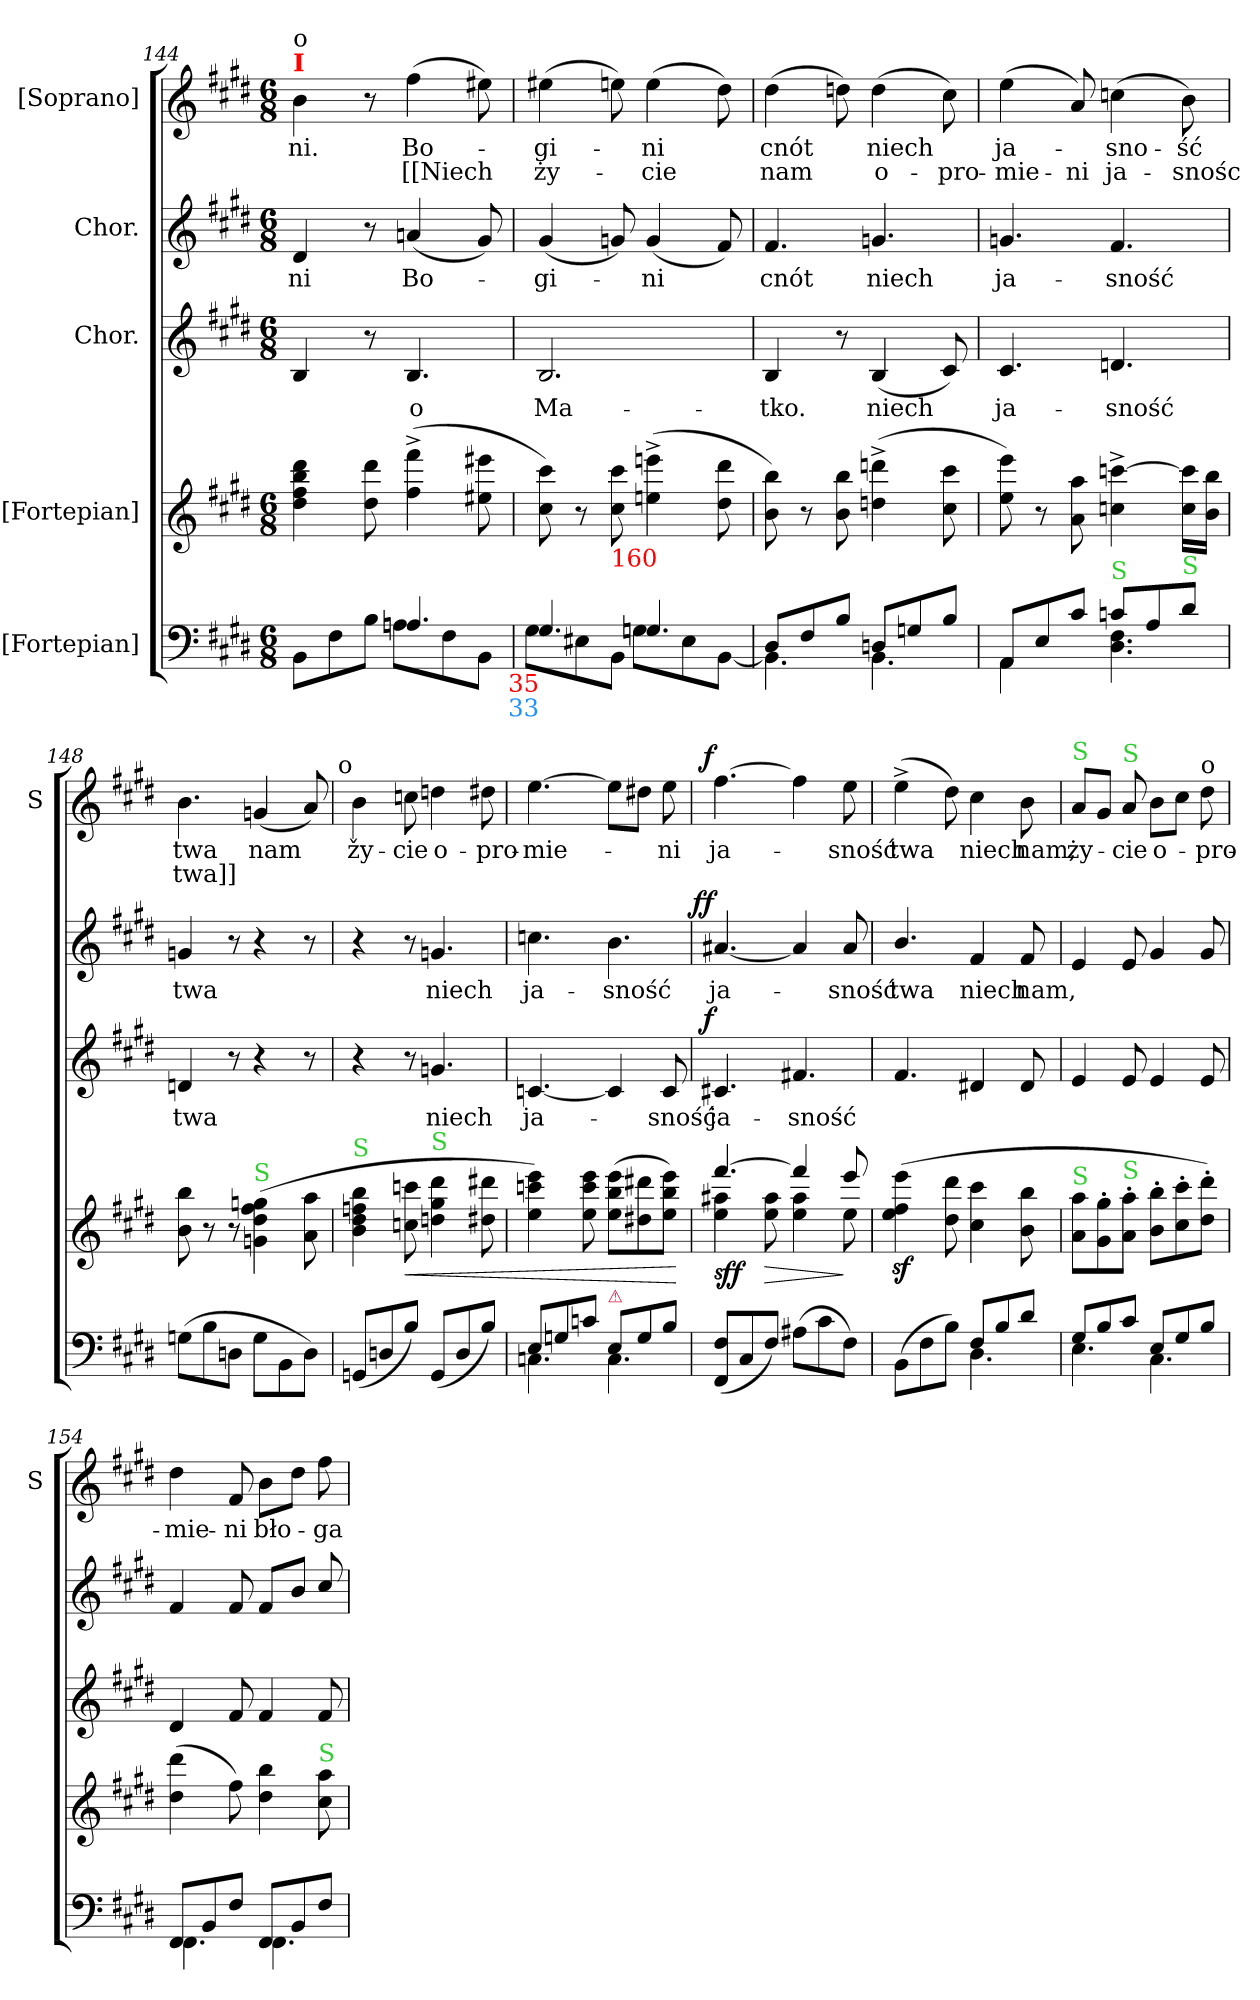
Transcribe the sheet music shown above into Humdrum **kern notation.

**kern	**kern	**dynam	**kern	**text	**dynam	**kern	**text	**dynam	**kern	**text	**text	**dynam
*part5	*part4	*part4	*part3	*part3	*part3	*part2	*part2	*part2	*part1	*part1	*part1	*part1
*staff5	*staff4	*staff4	*staff3	*staff3	*staff3	*staff2	*staff2	*staff2	*staff1	*staff1	*staff1	*staff1
*I"[Fortepian]	*I"[Fortepian]	*	*I"Chor.	*	*	*I"Chor.	*	*	*I"[Soprano]	*	*	*
*	*	*	*	*	*	*	*	*	*I'S	*	*	*
*clefF4	*clefG2	*	*clefG2	*	*	*clefG2	*	*	*clefG2	*	*	*
*k[f#c#g#d#]	*k[f#c#g#d#]	*	*k[f#c#g#d#]	*	*	*k[f#c#g#d#]	*	*	*k[f#c#g#d#]	*	*	*
*M6/8	*M6/8	*	*M6/8	*	*	*M6/8	*	*	*M6/8	*	*	*
=144	=144	=144	=144	=144	=144	=144	=144	=144	=144	=144	=144	=144
*^	*	*	*	*	*	*	*	*	*	*	*	*
!	!	!	!	!	!	!	!	!	!	!LO:TX:a:B:color=red:t=I	!	!	!
!	!	!	!	!	!	!	!	!	!	!LO:TX:a:t=o	!	!	!
8BB\L	4.ryy	4dd#\ 4ff#\ 4bb\ 4ddd#\	.	4B/	.	.	4d#/	ni	.	4b\	-ni.	.	.
8F#\	.	.	.	.	.	.	.	.	.	.	.	.	.
8B\J	.	8dd#\ 8ddd#\	.	8r	.	.	8r	.	.	8r	.	.	.
4.An/	8An\L	(4ff#^<\ 4fff#^<\	.	4.B/	o	.	(4an/	Bo-	.	(4ff#\	Bo-	[[Niech	.
.	8F#\	.	.	.	.	.	.	.	.	.	.	.	.
.	8BB\J	8ee#X\ 8eee#X\	.	.	.	.	8g#/)	.	.	8ee#X\)	.	.	.
=145	=145	=145	=145	=145	=145	=145	=145	=145	=145	=145	=145	=145	=145
!LO:TX:b:rj:color=red:t=35	!	!	!	!	!	!	!	!	!	!	!	!	!
!LO:TX:b:rj:color=dodgerblue:t=33	!	!	!	!	!	!	!	!	!	!	!	!	!
4.G#/	8G#\L	8cc#\ 8ccc#\)	.	2.B/	Ma-	.	(4g#/	-gi-	.	(4ee#X\	-gi-	ży-	.
.	8E#X\	8r	.	.	.	.	.	.	.	.	.	.	.
!	!	!LO:TX:b:color=red:t=160	!	!	!	!	!	!	!	!	!	!	!
.	8BB\J	8cc#\ 8ccc#\	.	.	.	.	8gn/)	.	.	8een\)	.	.	.
4.Gn/	8Gn\L	(4een^<\ 4eeen^<\	.	.	.	.	(4g/	-ni	.	(4ee\	-ni	-cie	.
.	8E#\	.	.	.	.	.	.	.	.	.	.	.	.
.	[8BB\J	8dd#\ 8ddd#\	.	.	.	.	8f#/)	.	.	8dd#\)	.	.	.
=146	=146	=146	=146	=146	=146	=146	=146	=146	=146	=146	=146	=146	=146
8D#/L	4.BB\]	8b\ 8bb\)	.	4B/	-tko.	.	4.f#/	cnót	.	(4dd#\	cnót	nam	.
8F#/	.	8r	.	.	.	.	.	.	.	.	.	.	.
8B/J	.	8b\ 8bb\	.	8r	.	.	.	.	.	8ddn\)	.	.	.
8Dn/L	4.BB\	(4ddn^<\ 4dddn^<\	.	(4B/	niech	.	4.gn/	niech	.	(4dd\	niech	o-	.
8Gn/	.	.	.	.	.	.	.	.	.	.	.	.	.
8B/J	.	8cc#\ 8ccc#\	.	8c#/)	.	.	.	.	.	8cc#\)	.	-pro-	.
=147	=147	=147	=147	=147	=147	=147	=147	=147	=147	=147	=147	=147	=147
!	!LO:N:vis=4	!	!	!	!	!	!	!	!	!	!	!	!
8AA/L	4.AA\	8ee\ 8eee\)	.	4.c#/	ja-	.	4.gn/	ja-	.	(4ee\	ja-	-mie-	.
8E/	.	8r	.	.	.	.	.	.	.	.	.	.	.
8c#/J	.	8a\ 8aa\	.	.	.	.	.	.	.	8a/)	.	-ni	.
!LO:TX:a:color=limegreen:t=S	!	!	!	!	!	!	!	!	!	!	!	!	!
8cn/L	4.D#\ 4.F#\	4ccn^\ [4cccn^\	.	4.dn/	-sność	.	4.f#/	-sność	.	(4ccn\	-sno-	ja-	.
8A/	.	.	.	.	.	.	.	.	.	.	.	.	.
!LO:TX:a:color=limegreen:t=S	!	!	!	!	!	!	!	!	!	!	!	!	!
8d#/J	.	16cc\ 16ccc]\LL	.	.	.	.	.	.	.	8b\)	-ść	-snośc	.
.	.	16b\ 16bb\JJ	.	.	.	.	.	.	.	.	.	.	.
*v	*v	*	*	*	*	*	*	*	*	*	*	*	*
=148	=148	=148	=148	=148	=148	=148	=148	=148	=148	=148	=148	=148
(8Gn\L	8b\ 8bb\	.	4dni/	twa	.	4gn/	twa	.	4.b\	twa	twa]]	.
8B\	8r	.	.	.	.	.	.	.	.	.	.	.
8Dn\J	8r	.	8r	.	.	8r	.	.	.	.	.	.
!	!LO:TX:a:color=limegreen:t=S	!	!	!	!	!	!	!	!	!	!	!
8G\L	(4gn\ 4dd#\ 4ff#\ 4ggn\	.	4r	.	.	4r	.	.	(4gn/	nam	.	.
8BB\	.	.	.	.	.	.	.	.	.	.	.	.
8D\J)	8a\ 8aa\	.	8r	.	.	8r	.	.	8a/)	.	.	.
=149	=149	=149	=149	=149	=149	=149	=149	=149	=149	=149	=149	=149
!	!	!	!	!	!	!	!	!	!LO:TX:a:rj:t=o	!	!	!
!	!LO:TX:a:color=limegreen:t=S	!	!	!	!	!	!	!	!	!	!	!
(8GGn/L	4b\ 4dd#\ 4ffn\ 4bb\	.	4r	.	.	4r	.	.	4b\	žy-	.	.
8Dn/	.	.	.	.	.	.	.	.	.	.	.	.
!	!	!LO:HP:b	!	!	!	!	!	!	!	!	!	!
8B/J)	8ccn\ 8cccn\	<	8r	.	.	8r	.	.	8ccn\	-cie	.	.
!	!LO:TX:a:color=limegreen:t=S	!	!	!	!	!	!	!	!	!	!	!
(8GG/L	4ddn\ 4gg#\ 4ddd#\	.	4.gn/	niech	.	4.gn/	niech	.	4ddn\	o-	.	.
8D/	.	.	.	.	.	.	.	.	.	.	.	.
8B/J)	8dd#X\ 8ddd#X\	.	.	.	.	.	.	.	8dd#X\	-pro-	.	.
=150	=150	=150	=150	=150	=150	=150	=150	=150	=150	=150	=150	=150
*^	*	*	*	*	*	*	*	*	*	*	*	*
8E/L	4.Cn\	4ee\ 4cccn\ 4eee\)	.	[4.cn/	ja-	.	4.ccn\	ja-	.	[4.ee\	-mie-	.	.
8Gn/	.	.	.	.	.	.	.	.	.	.	.	.	.
8cn/J	.	8ee\ 8ccc\ 8eee\	.	.	.	.	.	.	.	.	.	.	.
!LO:TX:a:color=crimson:t=⚠	!	!	!	!	!	!	!	!	!	!	!	!	!
8E/L	4.Ci\	(8ee\ 8bb\ 8eee\L	.	4c/]	.	.	4.b\	-sność	.	8ee\L]	.	.	.
8G/	.	8dd#X\ 8ddd#X\	.	.	.	.	.	.	.	8dd#X\J	.	.	.
8Bi/J	.	8ee\ 8bb\ 8eee\J)	.	8c/	-sność	.	.	.	.	8ee\	-ni	.	.
*v	*v	*	*	*	*	*	*	*	*	*	*	*	*
.	.	[	.	.	.	.	.	.	.	.	.	.
=151	=151	=151	=151	=151	=151	=151	=151	=151	=151	=151	=151	=151
*	*^	*	*	*	*	*	*	*	*	*	*	*
!	!	!	!	!	!	!LO:DY:a:rj	!	!	!LO:DY:a:rj	!	!	!	!
!	!	!	!	!	!	!	!	!	!LO:DY:n=1:b:rj	!	!	!	!LO:DY:a:rj
(8FF#/ 8F#/L	[4.fff#/	4ee\ 4aa#X\	sff	4.c#X/	ja-	f.	[4.a#X/	ja-	f. f.	[4.ff#\	ja-	.	f
8C#/	.	.	.	.	.	.	.	.	.	.	.	.	.
!	!	!	!LO:HP:b	!	!	!	!	!	!	!	!	!	!
8F#/J)	.	8ee\ 8aa#\	>	.	.	.	.	.	.	.	.	.	.
(8A#Xi\L	4fff#/]	4ee\ 4aa#\	.	4.f#X/	-sność	.	4a#/]	.	.	4ff#\]	.	.	.
8c#\	.	.	.	.	.	.	.	.	.	.	.	.	.
8F#\J)	8eee/	8ee\	]	.	.	.	8a#/	-sność	.	8ee\	-sność	.	.
=152	=152	=152	=152	=152	=152	=152	=152	=152	=152	=152	=152	=152	=152
*^	*	*	*	*	*	*	*	*	*	*	*	*	*
!	!	!	!	!	!	!	!	!	!LO:LY:i	!	!	!	!	!
*	*	*v	*v	*	*	*	*	*	*	*	*	*	*	*
(8BB\L	4.ryy	(4eez\ 4ff#z\ 4eeez\	.	4.f#/	.	.	4.b/	twa	.	(4ee^\	twa	.	.
8F#\	.	.	.	.	.	.	.	.	.	.	.	.	.
8B\J)	.	8dd#\ 8ddd#\	.	.	.	.	.	.	.	8dd#\)	.	.	.
!	!	!	!	!	!	!	!	!LO:LY:i	!	!	!	!	!
8F#i/L	4.D#\	4cc#\ 4ccc#\	.	4d#X/	.	.	4f#/	niech	.	4cc#\	niech	.	.
8Bi/	.	.	.	.	.	.	.	.	.	.	.	.	.
!	!	!	!	!	!	!	!	!LO:LY:i	!	!	!	!	!
8d#i/J	.	8b\ 8bb\	.	8d#/	.	.	8f#/	nam,	.	8b\	nam,	.	.
=153	=153	=153	=153	=153	=153	=153	=153	=153	=153	=153	=153	=153	=153
!	!	!	!	!	!	!	!	!	!	!LO:TX:a:color=limegreen:t=S	!	!	!
!	!	!LO:TX:a:color=limegreen:t=S	!	!	!	!	!	!	!	!	!	!	!
8G#i/L	4.E\	8a\ 8aa\L	.	4e/	.	.	4e/	.	.	8a/L	ży-	.	.
8Bi/	.	8g#'\ 8gg#'\	.	.	.	.	.	.	.	8g#/J	.	.	.
!	!	!	!	!	!	!	!	!	!	!LO:TX:a:color=limegreen:t=S	!	!	!
!	!	!LO:TX:a:color=limegreen:t=S	!	!	!	!	!	!	!	!	!	!	!
8c#i/J	.	8a'\ 8aa'\J	.	8e/	.	.	8e/	.	.	8a/	-cie	.	.
8E/L	4.C#\	8b'\ 8bb'\L	.	4e/	.	.	4g#/	.	.	8b\L	o-	.	.
8G#/	.	8cc#'\ 8ccc#'\	.	.	.	.	.	.	.	8cc#\J	.	.	.
!	!	!	!	!	!	!	!	!	!	!LO:TX:a:t=o	!	!	!
8B/J	.	8dd#'\ 8ddd#'\J)	.	8e/	.	.	8g#/	.	.	8dd#\	-pro-	.	.
=154	=154	=154	=154	=154	=154	=154	=154	=154	=154	=154	=154	=154	=154
8FF#/L	4.FF#\	(4dd#\ 4ddd#\	.	4d#/	.	.	4f#/	.	.	4dd#\	-mie-	.	.
8BB/	.	.	.	.	.	.	.	.	.	.	.	.	.
8F#/J	.	8ff#\)	.	8f#/	.	.	8f#/	.	.	8f#/	-ni	.	.
8FF#/L	4.FF#\	4dd#\ 4bb\	.	4f#/	.	.	8f#/L	.	.	8b\L	bło-	.	.
8BB/	.	.	.	.	.	.	8b/J	.	.	8dd#\J	.	.	.
!	!	!LO:TX:a:color=limegreen:t=S	!	!	!	!	!	!	!	!	!	!	!
8F#/J	.	8cc#\ 8aa\	.	8f#/	.	.	8cc#/	.	.	8ff#\	-ga	.	.
*v	*v	*	*	*	*	*	*	*	*	*	*	*	*
=	=	=	=	=	=	=	=	=	=	=	=	=
*-	*-	*-	*-	*-	*-	*-	*-	*-	*-	*-	*-	*-
